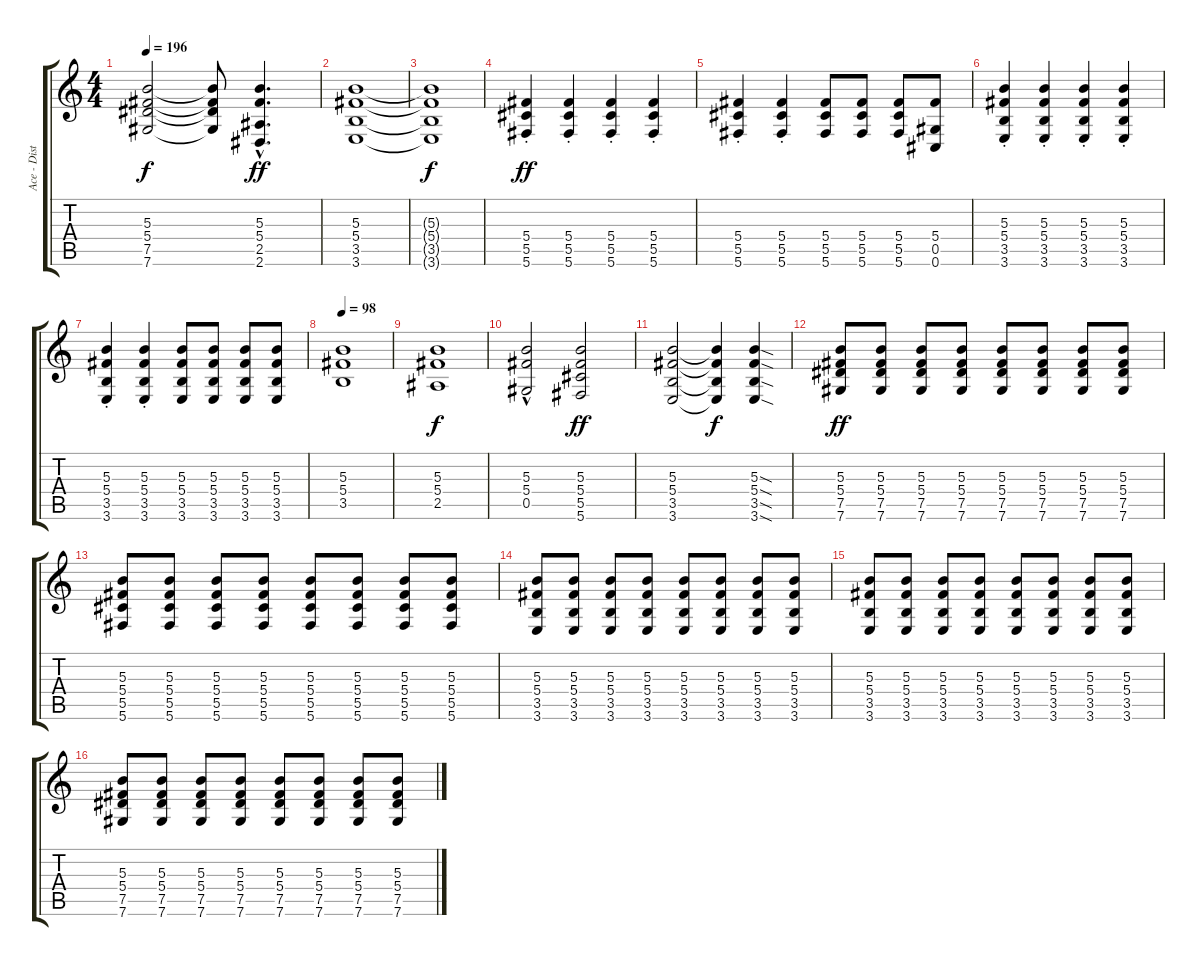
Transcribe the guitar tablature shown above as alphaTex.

\track ("Ace - Distorted Guitar 1" "Ace - Dist") {instrument distortionguitar}
\staff {score tabs}
\tuning (Eb4 Bb3 Gb3 Db3 Ab2 Db2) {hide}
\ts (4 4)
\tempo 196
\clef g2
\ks c
(5.3{t} 5.4{t} 7.5{t} 7.6{t}).2{dy f} (5.3{t} 5.4{t} 7.5{t} 7.6{t}).8 (5.3{hac} 5.4{hac} 2.5{hac} 2.6{hac}).4{d dy ff} |
(5.3 5.4 3.5 3.6).1 |
(5.3{t} 5.4{t} 3.5{t} 3.6{t}).1{dy f} |
(5.4{st} 5.5{st} 5.6{st}).4{dy ff} (5.4{st} 5.5{st} 5.6{st}).4 (5.4{st} 5.5{st} 5.6{st}).4 (5.4{st} 5.5{st} 5.6{st}).4 |
(5.4{st} 5.5{st} 5.6{st}).4 (5.4{st} 5.5{st} 5.6{st}).4 (5.4 5.5 5.6).8 (5.4 5.5 5.6).8 (5.4 5.5 5.6).8 (5.4 0.5 0.6).8 |
(5.3{st} 5.4{st} 3.5{st} 3.6{st}).4 (5.3{st} 5.4{st} 3.5{st} 3.6{st}).4 (5.3{st} 5.4{st} 3.5{st} 3.6{st}).4 (5.3{st} 5.4{st} 3.5{st} 3.6{st}).4 |
(5.3{st} 5.4{st} 3.5{st} 3.6{st}).4 (5.3{st} 5.4{st} 3.5{st} 3.6{st}).4 (5.3 5.4 3.5 3.6).8 (5.3 5.4 3.5 3.6).8 (5.3 5.4 3.5 3.6).8 (5.3 5.4 3.5 3.6).8 |
\tempo 98
(5.3 5.4 3.5).1 |
(5.3 5.4 2.5).1{dy f} |
(5.3 5.4 0.5{hac}).2 (5.3 5.4 5.5 5.6).2{dy ff} |
(5.3 5.4 3.5 3.6).2 (5.3{t} 5.4{t} 3.5{t} 3.6{t}).4{dy f} (5.3{sod} 5.4{sod} 3.5{sod} 3.6{sod}).4 |
(5.3 5.4 7.5 7.6).8{dy ff} (5.3 5.4 7.5 7.6).8 (5.3 5.4 7.5 7.6).8 (5.3 5.4 7.5 7.6).8 (5.3 5.4 7.5 7.6).8 (5.3 5.4 7.5 7.6).8 (5.3 5.4 7.5 7.6).8 (5.3 5.4 7.5 7.6).8 |
(5.3 5.4 5.5 5.6).8 (5.3 5.4 5.5 5.6).8 (5.3 5.4 5.5 5.6).8 (5.3 5.4 5.5 5.6).8 (5.3 5.4 5.5 5.6).8 (5.3 5.4 5.5 5.6).8 (5.3 5.4 5.5 5.6).8 (5.3 5.4 5.5 5.6).8 |
(5.3 5.4 3.5 3.6).8 (5.3 5.4 3.5 3.6).8 (5.3 5.4 3.5 3.6).8 (5.3 5.4 3.5 3.6).8 (5.3 5.4 3.5 3.6).8 (5.3 5.4 3.5 3.6).8 (5.3 5.4 3.5 3.6).8 (5.3 5.4 3.5 3.6).8 |
(5.3 5.4 3.5 3.6).8 (5.3 5.4 3.5 3.6).8 (5.3 5.4 3.5 3.6).8 (5.3 5.4 3.5 3.6).8 (5.3 5.4 3.5 3.6).8 (5.3 5.4 3.5 3.6).8 (5.3 5.4 3.5 3.6).8 (5.3 5.4 3.5 3.6).8 |
(5.3 5.4 7.5 7.6).8 (5.3 5.4 7.5 7.6).8 (5.3 5.4 7.5 7.6).8 (5.3 5.4 7.5 7.6).8 (5.3 5.4 7.5 7.6).8 (5.3 5.4 7.5 7.6).8 (5.3 5.4 7.5 7.6).8 (5.3 5.4 7.5 7.6).8
